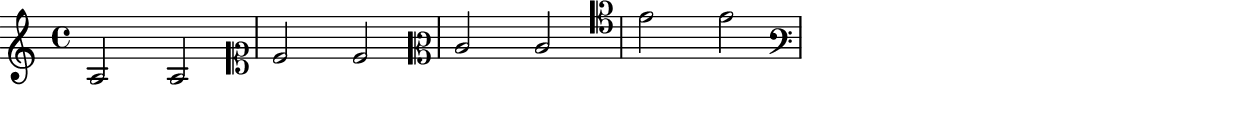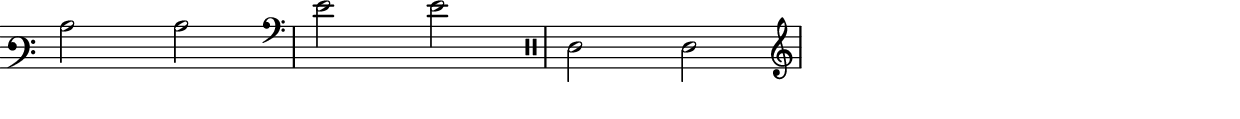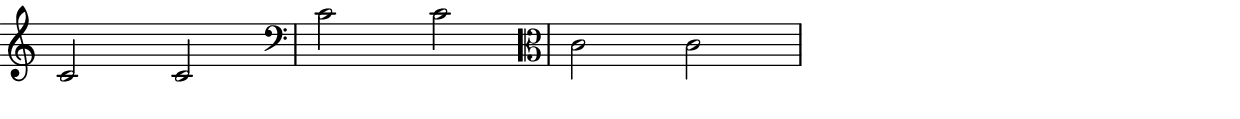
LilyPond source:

%% Generated by lilypond-book.py
%% Options: [exampleindent=10.16\mm,fragment,indent=0\mm,line-width=160\mm,quote,relative=1]
\include "lilypond-book-preamble.ly"


% ****************************************************************
% Start cut-&-pastable-section
% ****************************************************************



\paper {
  indent = 0\mm
  line-width = 160\mm
  % offset the left padding, also add 1mm as lilypond creates cropped
  % images with a little space on the right
  line-width = #(- line-width (* mm  3.000000) (* mm 1))
  line-width = 160\mm - 2.0 * 10.16\mm
  % offset the left padding, also add 1mm as lilypond creates cropped
  % images with a little space on the right
  line-width = #(- line-width (* mm  3.000000) (* mm 1))
}

\layout {
  
}



\relative c'
{


% ****************************************************************
% ly snippet contents follows:
% ****************************************************************
\sourcefileline 1122
\clef french
c2 c
\clef soprano
c2 c
\clef mezzosoprano
c2 c
\clef baritone
c2 c

\break

\clef varbaritone
c2 c
\clef subbass
c2 c
\clef percussion
c2 c

\break

\clef G   % synonym for treble
c2 c
\clef F   % synonym for bass
c2 c
\clef C   % synonym for alto
c2 c



% ****************************************************************
% end ly snippet
% ****************************************************************
}
